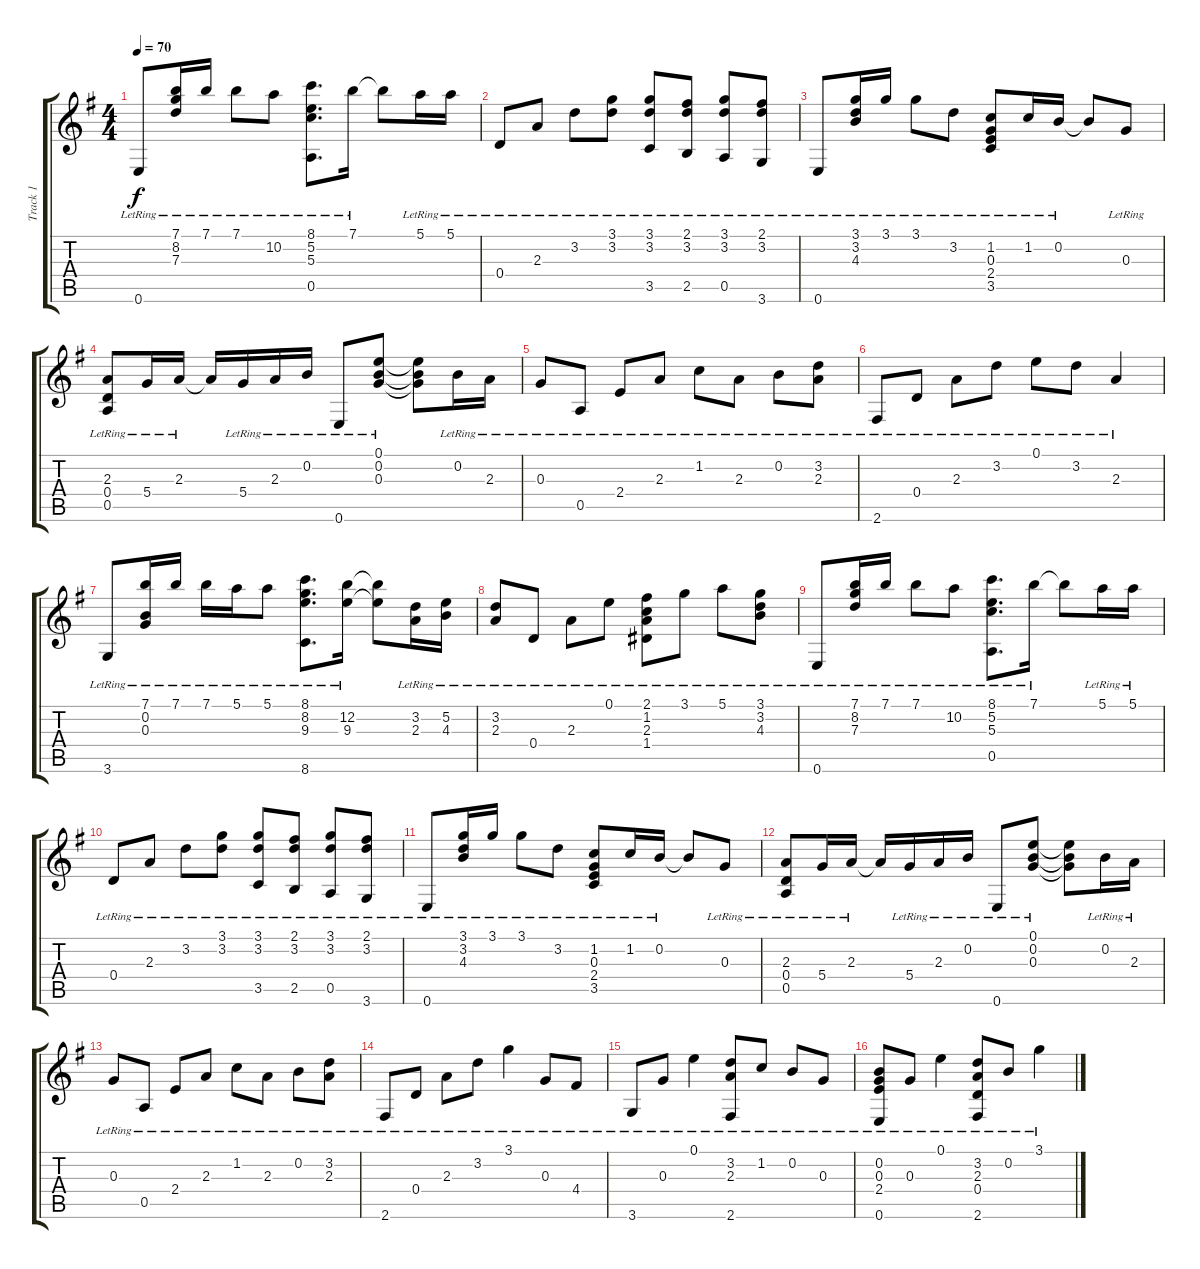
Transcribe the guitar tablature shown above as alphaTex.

\track ("Track 1" "Track 1") {instrument acousticguitarsteel}
\staff {score tabs}
\tuning (E4 B3 G3 D3 A2 E2) {hide}
\ts (4 4)
\tempo 70
\clef g2
\ks g
0.6{lr}.8{dy f} (7.1{lr} 8.2{lr} 7.3{lr}).16 7.1{lr}.16 7.1{lr}.8 10.2{lr}.8 (8.1{lr} 5.2{lr} 5.3{lr} 0.5{lr}).8{d} 7.1{lr}.16 7.1{t}.8 5.1{lr}.16 5.1{lr}.16 |
0.4{lr}.8 2.3{lr}.8 3.2{lr}.8 (3.1{lr} 3.2{lr}).8 (3.1{lr} 3.2{lr} 3.5{lr}).8 (2.1{lr} 3.2{lr} 2.5{lr}).8 (3.1{lr} 3.2{lr} 0.5{lr}).8 (2.1{lr} 3.2{lr} 3.6{lr}).8 |
0.6{lr}.8 (3.1{lr} 3.2{lr} 4.3{lr}).16 3.1{lr}.16 3.1{lr}.8 3.2{lr}.8 (1.2{lr} 0.3{lr} 2.4{lr} 3.5{lr}).8 1.2{lr}.16 0.2{lr}.16{beam split} 0.2{t}.8{beam merge} 0.3{lr}.8 |
(2.3{lr} 0.4{lr} 0.5{lr}).8 5.4{lr}.16 2.3{lr}.16 2.3{t}.16 5.4{lr}.16 2.3{lr}.16 0.2{lr}.16 0.6{lr}.8 (0.1{lr} 0.2{lr} 0.3{lr}).8 (0.1{t} 0.2{t} 0.3{t}).8 0.2{lr}.16 2.3{lr}.16 |
0.3{lr}.8 0.5{lr}.8 2.4{lr}.8 2.3{lr}.8 1.2{lr}.8 2.3{lr}.8 0.2{lr}.8 (3.2{lr} 2.3{lr}).8 |
2.6{lr}.8 0.4{lr}.8 2.3{lr}.8 3.2{lr}.8 0.1{lr}.8 3.2{lr}.8 2.3{lr}.4 |
3.6{lr}.8 (7.1{lr} 0.2{lr} 0.3{lr}).16 7.1{lr}.16 7.1{lr}.16 5.1{lr}.16 5.1{lr}.8 (8.1{lr} 8.2{lr} 9.3{lr} 8.6{lr}).8{d} (12.2{lr} 9.3{lr}).16 (12.2{t} 9.3{t}).8 (3.2{lr} 2.3{lr}).16 (5.2{lr} 4.3{lr}).16 |
(3.2{lr} 2.3{lr}).8 0.4{lr}.8 2.3{lr}.8 0.1{lr}.8 (2.1{lr} 1.2{lr} 2.3{lr} 1.4{lr}).8 3.1{lr}.8 5.1{lr}.8 (3.1{lr} 3.2{lr} 4.3{lr}).8 |
0.6{lr}.8 (7.1{lr} 8.2{lr} 7.3{lr}).16 7.1{lr}.16 7.1{lr}.8 10.2{lr}.8 (8.1{lr} 5.2{lr} 5.3{lr} 0.5{lr}).8{d} 7.1{lr}.16 7.1{t}.8 5.1{lr}.16 5.1{lr}.16 |
0.4{lr}.8 2.3{lr}.8 3.2{lr}.8 (3.1{lr} 3.2{lr}).8 (3.1{lr} 3.2{lr} 3.5{lr}).8 (2.1{lr} 3.2{lr} 2.5{lr}).8 (3.1{lr} 3.2{lr} 0.5{lr}).8 (2.1{lr} 3.2{lr} 3.6{lr}).8 |
0.6{lr}.8 (3.1{lr} 3.2{lr} 4.3{lr}).16 3.1{lr}.16 3.1{lr}.8 3.2{lr}.8 (1.2{lr} 0.3{lr} 2.4{lr} 3.5{lr}).8 1.2{lr}.16 0.2{lr}.16{beam split} 0.2{t}.8{beam merge} 0.3{lr}.8 |
(2.3{lr} 0.4{lr} 0.5{lr}).8 5.4{lr}.16 2.3{lr}.16 2.3{t}.16 5.4{lr}.16 2.3{lr}.16 0.2{lr}.16 0.6{lr}.8 (0.1{lr} 0.2{lr} 0.3{lr}).8 (0.1{t} 0.2{t} 0.3{t}).8 0.2{lr}.16 2.3{lr}.16 |
0.3{lr}.8 0.5{lr}.8 2.4{lr}.8 2.3{lr}.8 1.2{lr}.8 2.3{lr}.8 0.2{lr}.8 (3.2{lr} 2.3{lr}).8 |
2.6{lr}.8 0.4{lr}.8 2.3{lr}.8 3.2{lr}.8 3.1{lr}.4 0.3{lr}.8 4.4{lr}.8 |
3.6{lr}.8 0.3{lr}.8 0.1{lr}.4 (3.2{lr} 2.3{lr} 2.6{lr}).8 1.2{lr}.8 0.2{lr}.8 0.3{lr}.8 |
(0.2{lr} 0.3{lr} 2.4{lr} 0.6{lr}).8 0.3{lr}.8 0.1{lr}.4 (3.2{lr} 2.3{lr} 0.4{lr} 2.6{lr}).8 0.2{lr}.8 3.1{lr}.4
